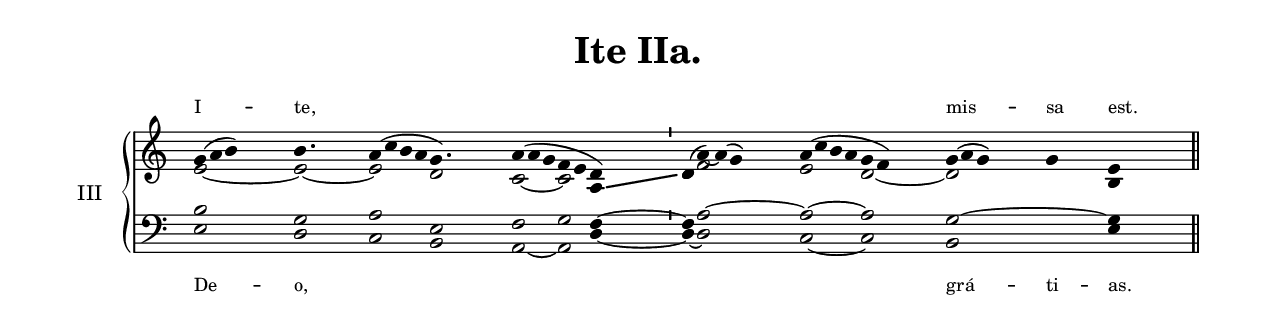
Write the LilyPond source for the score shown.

\version "2.18"
\include "gregorian.ly"
\include "noh2.ily"

%Page reference: page v.17
%(volume.page)

% Proofed 2/18

global = {
 \key e \phrygian
 \cadenzaOn 
 \override Glissando #'thickness = #2.0
}

\header {
  title = \markup \center-column {"Ite IIa." \vspace #1 }
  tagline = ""
  composer = ""
}

\paper {
 #(include-special-characters)
  oddHeaderMarkup = \markup \fill-line {
    \line {}
    \center-column {
      \on-the-fly #first-page     " "
      \on-the-fly #not-first-page ""
    }
    \line { \on-the-fly #print-page-number-check-first \fromproperty #'page:page-number-string }
  }
  evenHeaderMarkup = \markup \fill-line {
    \line { \on-the-fly #print-page-number-check-first \fromproperty #'page:page-number-string }
    \center-column { "" }
    \line {}
  }
}

chantTextA = \lyricmode {
I -- te, _ _ _ _ mis -- sa est. }
chantTextB = \lyricmode {
De -- o, _ _ _ _ grá -- ti -- as. }

chantMusic = {
\tieDown   g'4 ( a'4 b'4) b'4. a'4 ( c''4 b'4 a'4 g'4.) a'4 ( a'4 g'4 f'4 e'4 d'4) \divisioMinima
 d'4 ( a'4) ~ a'4 ( g'4) a'4 ( c''4 b'4 a'4 g'4 f'4) g'4 ( a'4 g'4) g'4 e'4 \finalis

}

altoMusic = {
e'2*3/2 ~ e'2*3/4 ~ e'2*4/2 d'2*3/4 c'2*3/2 ~ c'2 a4 -\tweak Glissando.Y-offset #-0.8 \glissando \divisioMinima
d'4 f'2*3/2 e'2*4/2 d'2 ~ d'2*4/2 b4 \finalis
}

tenorMusic = {
b2*3/2 g2*3/4 a2*4/2 e2*3/4 f2*3/2 g2 f4 ~ \divisioMinima
f4 a2*3/2 ~ a2*4/2 ~ a2 g2*4/2 ~ g4 \finalis
}

bassMusic = {
e2*3/2 d2*3/4 c2*4/2 b,2*3/4 a,2*3/2 ~ a,2 d4 ~ \divisioMinima
d4 ~ d2*3/2 c2*4/2 ~ c2 b,2*4/2 e4 \finalis
}

voiceLines = {
\voiceLineStyle


}

\score{
  <<
    \new Lyrics
    \new GrandStaff <<
      \set GrandStaff.autoBeaming = ##f
      \set GrandStaff.instrumentName = \markup \center-column {
        "III"
      }
      \new Staff = up <<
        \new Voice = "chant" {
          \voiceOne \global \chantMusic
        }
        \new Voice {
          \voiceTwo \global \altoMusic
        }
      >>

      \new Staff = down <<
        \clef bass
        \new Voice {
          \voiceOne \global \tenorMusic
        }
        \new Voice {
          \voiceTwo \global \bassMusic
        }
	\new Voice {
        \voiceThree \global \voiceLines
        }
      >>
    >>
    \context Lyrics {
      \lyricsto chant {
      \chantTextA
    }
    }
    \new Lyrics \lyricsto chant {
      \chantTextB
    }
  >>
  \layout{
  }
  
}
